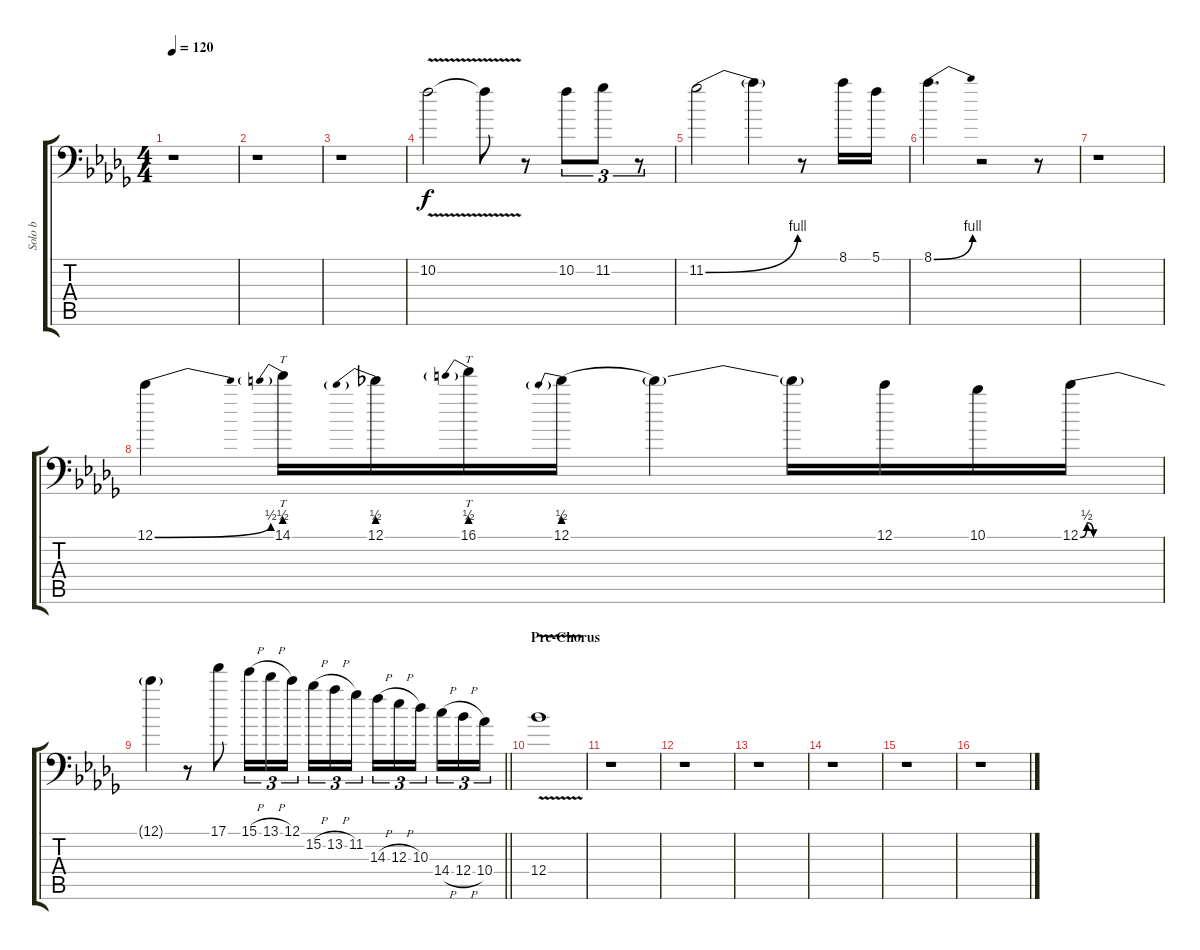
\track ("Solo b" "Solo b") {instrument distortionguitar}
\staff {score tabs}
\tuning (C4 G3 Eb3 Bb2 F2 Bb1) {hide}
\ts (4 4)
\tempo 120
\clef f4
\ks bbminor
r.1{dy f} |
r.1 |
r.1 |
10.2{v}.2 10.2{t}.8 r.8 10.2.8{tu (3 2)} 11.2.8{tu (3 2)} r.8{tu (3 2)} |
11.2{be (bend 0 0 60 4)}.2 11.2{t}.4 r.8 8.1.16 5.1.16 |
8.1{be (bend 0 0 60 4)}.4{d} r.2 r.8 |
r.1 |
12.1{be (bend 0 0 60 2)}.4 14.1{be (prebend 0 2 60 2)}.16{tt} 12.1{be (prebend 0 2 60 2)}.16 16.1{be (prebend 0 2 60 2)}.16{tt} 12.1{be (prebend 0 2 60 2)}.16 12.1{t}.4 12.1{t}.16 12.1.16 10.1.16 12.1{be (custom 0 0 5 2 10 0 60 0)}.16 |
\barLineRight lightlight
12.1{t}.4 r.8 17.1.8 15.1{h}.16{tu (3 2)} 13.1{h}.16{tu (3 2)} 12.1.16{tu (3 2) beam splitsecondary} 15.2{h}.16{tu (3 2)} 13.2{h}.16{tu (3 2)} 11.2.16{tu (3 2)} 14.3{h}.16{tu (3 2)} 12.3{h}.16{tu (3 2)} 10.3.16{tu (3 2) beam splitsecondary} 14.4{h}.16{tu (3 2)} 12.4{h}.16{tu (3 2)} 10.4.16{tu (3 2)} |
\section ("" "Pre-Chorus")
12.4{v}.1 |
r.1 |
r.1 |
r.1 |
r.1 |
r.1 |
r.1
